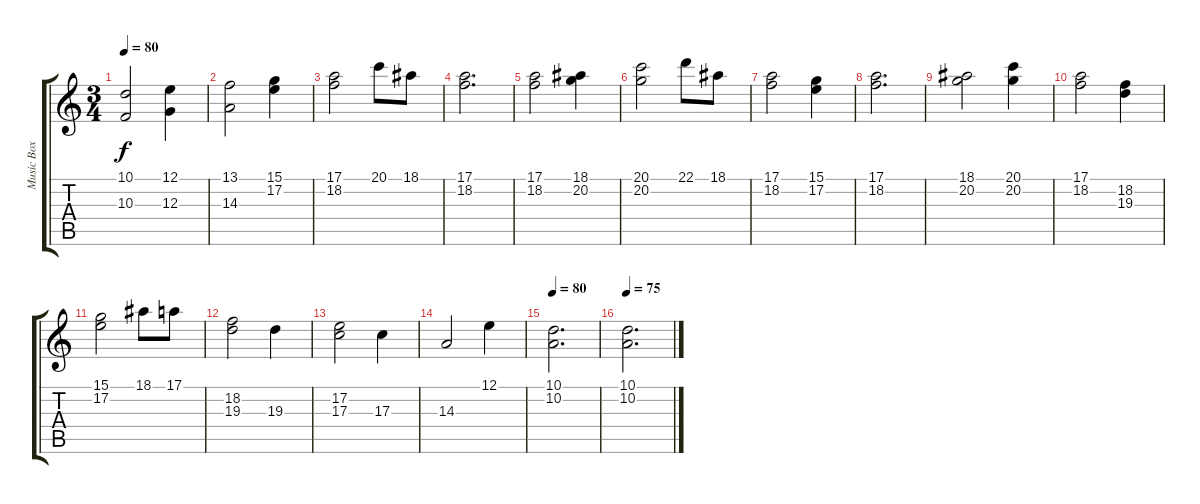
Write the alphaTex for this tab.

\track ("Music Box 1" "Music Box ") {instrument musicbox}
\staff {score tabs}
\tuning (E4 B3 G3 D3 A2 E2) {hide}
\ts (3 4)
\tempo 80
\clef g2
\ks c
(10.1 10.3).2{dy f} (12.1 12.3).4 |
(13.1 14.3).2 (15.1 17.2).4 |
(17.1 18.2).2 20.1.8 18.1.8 |
(17.1 18.2).2{d} |
(17.1 18.2).2 (18.1 20.2).4 |
(20.1 20.2).2 22.1.8 18.1.8 |
(17.1 18.2).2 (15.1 17.2).4 |
(17.1 18.2).2{d} |
(18.1 20.2).2 (20.1 20.2).4 |
(17.1 18.2).2 (18.2 19.3).4 |
(15.1 17.2).2 18.1.8 17.1.8 |
(18.2 19.3).2 19.3.4 |
(17.2 17.3).2 17.3.4 |
14.3.2 12.1.4 |
\tempo 80
(10.1 10.2).2{d} |
\tempo 75
(10.1 10.2).2{d}
